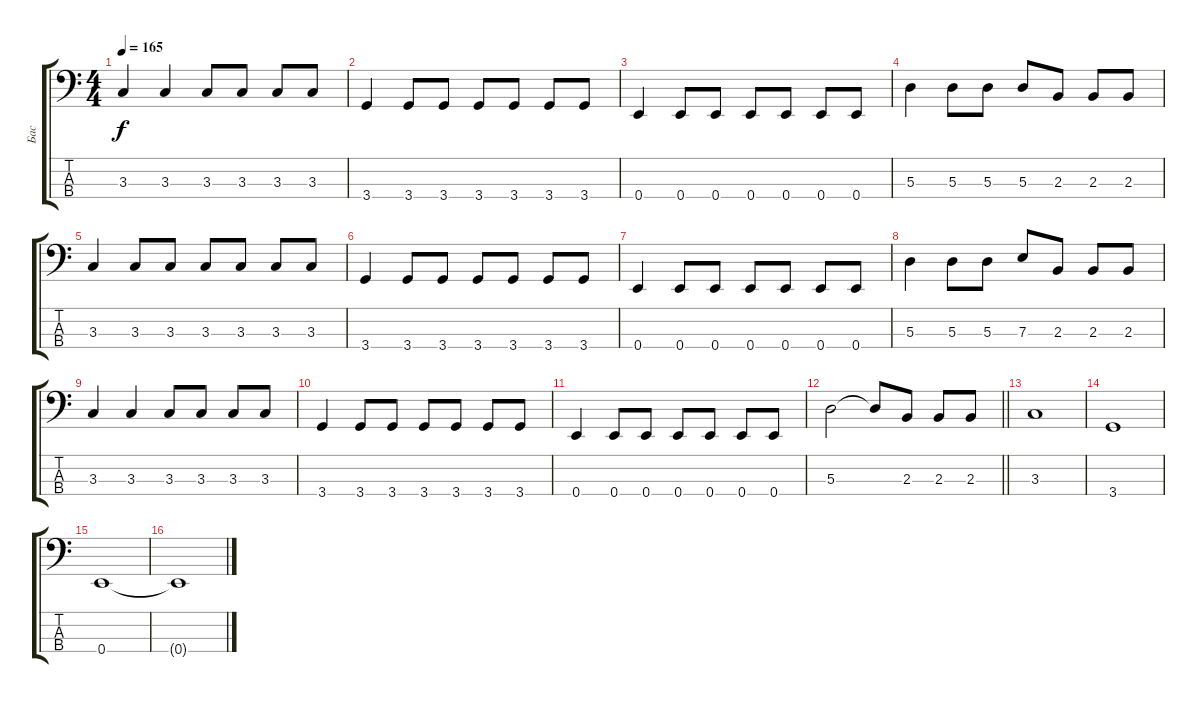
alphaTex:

\track ("Бас" "Бас") {instrument electricbasspick}
\staff {score tabs}
\tuning (G2 D2 A1 E1) {hide}
\ts (4 4)
\tempo 165
\clef f4
\ks c
3.3.4{dy f} 3.3.4 3.3.8 3.3.8 3.3.8 3.3.8 |
3.4.4 3.4.8 3.4.8 3.4.8 3.4.8 3.4.8 3.4.8 |
0.4.4 0.4.8 0.4.8 0.4.8 0.4.8 0.4.8 0.4.8 |
5.3.4 5.3.8 5.3.8 5.3.8 2.3.8 2.3.8 2.3.8 |
3.3.4 3.3.8 3.3.8 3.3.8 3.3.8 3.3.8 3.3.8 |
3.4.4 3.4.8 3.4.8 3.4.8 3.4.8 3.4.8 3.4.8 |
0.4.4 0.4.8 0.4.8 0.4.8 0.4.8 0.4.8 0.4.8 |
5.3.4 5.3.8 5.3.8 7.3.8 2.3.8 2.3.8 2.3.8 |
3.3.4 3.3.4 3.3.8 3.3.8 3.3.8 3.3.8 |
3.4.4 3.4.8 3.4.8 3.4.8 3.4.8 3.4.8 3.4.8 |
0.4.4 0.4.8 0.4.8 0.4.8 0.4.8 0.4.8 0.4.8 |
\barLineRight lightlight
5.3.2 5.3{t}.8 2.3.8 2.3.8 2.3.8 |
3.3.1 |
3.4.1 |
0.4.1 |
0.4{t}.1
